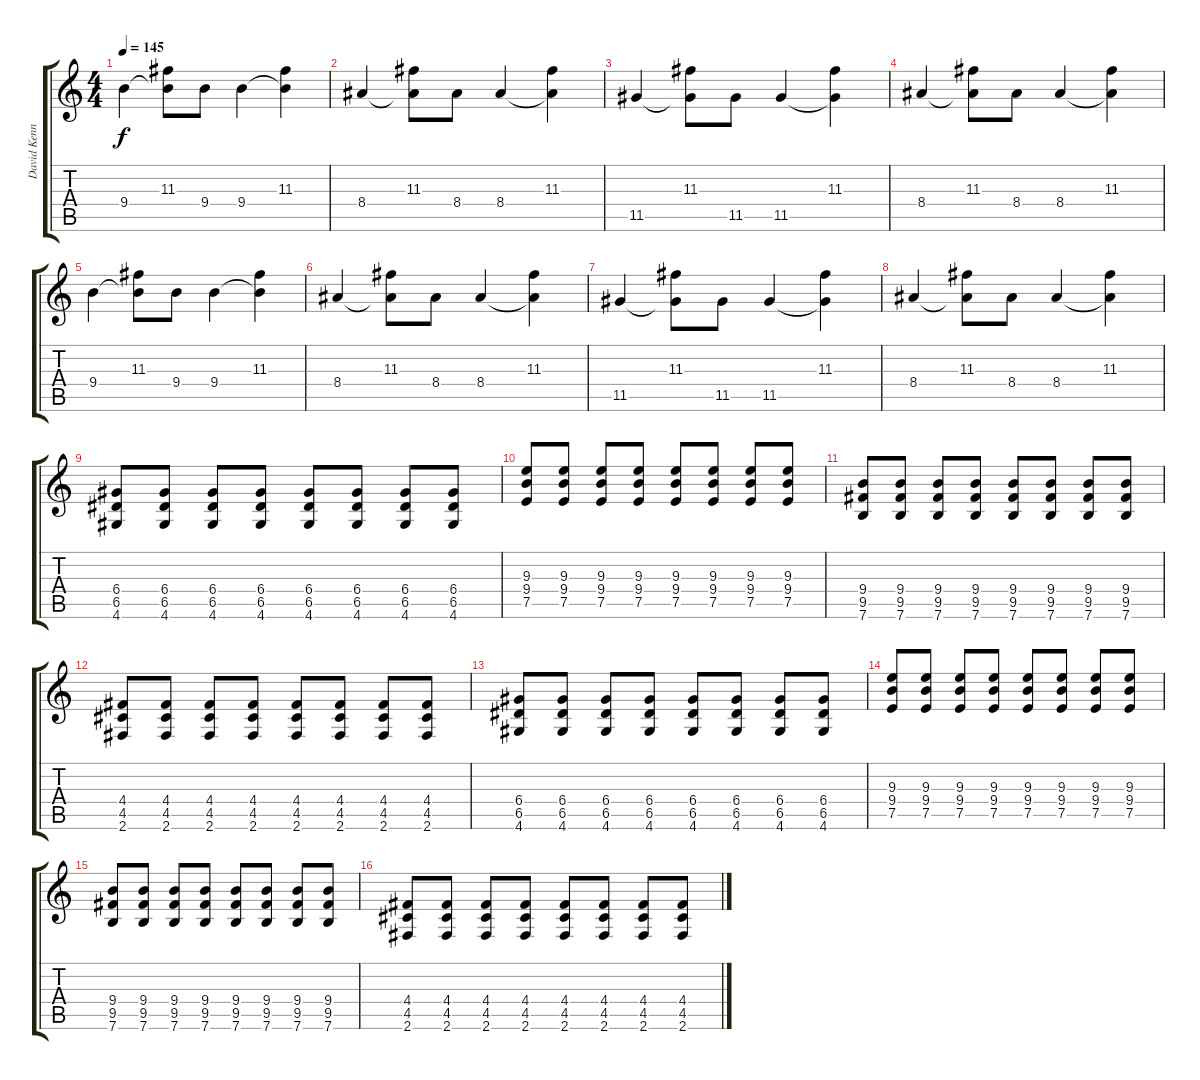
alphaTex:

\track ("David Kennedy" "David Kenn") {instrument overdrivenguitar}
\staff {score tabs}
\tuning (E4 B3 G3 D3 A2 E2) {hide}
\ts (4 4)
\tempo 145
\clef g2
\ks c
9.4.4{dy f} (11.3 9.4{t}).8 9.4.8 9.4.4 (11.3 9.4{t}).4 |
8.4.4 (11.3 8.4{t}).8 8.4.8 8.4.4 (11.3 8.4{t}).4 |
11.5.4 (11.3 11.5{t}).8 11.5.8 11.5.4 (11.3 11.5{t}).4 |
8.4.4 (11.3 8.4{t}).8 8.4.8 8.4.4 (11.3 8.4{t}).4 |
9.4.4 (11.3 9.4{t}).8 9.4.8 9.4.4 (11.3 9.4{t}).4 |
8.4.4 (11.3 8.4{t}).8 8.4.8 8.4.4 (11.3 8.4{t}).4 |
11.5.4 (11.3 11.5{t}).8 11.5.8 11.5.4 (11.3 11.5{t}).4 |
8.4.4 (11.3 8.4{t}).8 8.4.8 8.4.4 (11.3 8.4{t}).4 |
(6.4 6.5 4.6).8{instrument overdrivenguitar} (6.4 6.5 4.6).8 (6.4 6.5 4.6).8 (6.4 6.5 4.6).8 (6.4 6.5 4.6).8 (6.4 6.5 4.6).8 (6.4 6.5 4.6).8 (6.4 6.5 4.6).8 |
(9.3 9.4 7.5).8 (9.3 9.4 7.5).8 (9.3 9.4 7.5).8 (9.3 9.4 7.5).8 (9.3 9.4 7.5).8 (9.3 9.4 7.5).8 (9.3 9.4 7.5).8 (9.3 9.4 7.5).8 |
(9.4 9.5 7.6).8 (9.4 9.5 7.6).8 (9.4 9.5 7.6).8 (9.4 9.5 7.6).8 (9.4 9.5 7.6).8 (9.4 9.5 7.6).8 (9.4 9.5 7.6).8 (9.4 9.5 7.6).8 |
(4.4 4.5 2.6).8 (4.4 4.5 2.6).8 (4.4 4.5 2.6).8 (4.4 4.5 2.6).8 (4.4 4.5 2.6).8 (4.4 4.5 2.6).8 (4.4 4.5 2.6).8 (4.4 4.5 2.6).8 |
(6.4 6.5 4.6).8 (6.4 6.5 4.6).8 (6.4 6.5 4.6).8 (6.4 6.5 4.6).8 (6.4 6.5 4.6).8 (6.4 6.5 4.6).8 (6.4 6.5 4.6).8 (6.4 6.5 4.6).8 |
(9.3 9.4 7.5).8 (9.3 9.4 7.5).8 (9.3 9.4 7.5).8 (9.3 9.4 7.5).8 (9.3 9.4 7.5).8 (9.3 9.4 7.5).8 (9.3 9.4 7.5).8 (9.3 9.4 7.5).8 |
(9.4 9.5 7.6).8 (9.4 9.5 7.6).8 (9.4 9.5 7.6).8 (9.4 9.5 7.6).8 (9.4 9.5 7.6).8 (9.4 9.5 7.6).8 (9.4 9.5 7.6).8 (9.4 9.5 7.6).8 |
(4.4 4.5 2.6).8 (4.4 4.5 2.6).8 (4.4 4.5 2.6).8 (4.4 4.5 2.6).8 (4.4 4.5 2.6).8 (4.4 4.5 2.6).8 (4.4 4.5 2.6).8 (4.4 4.5 2.6).8
